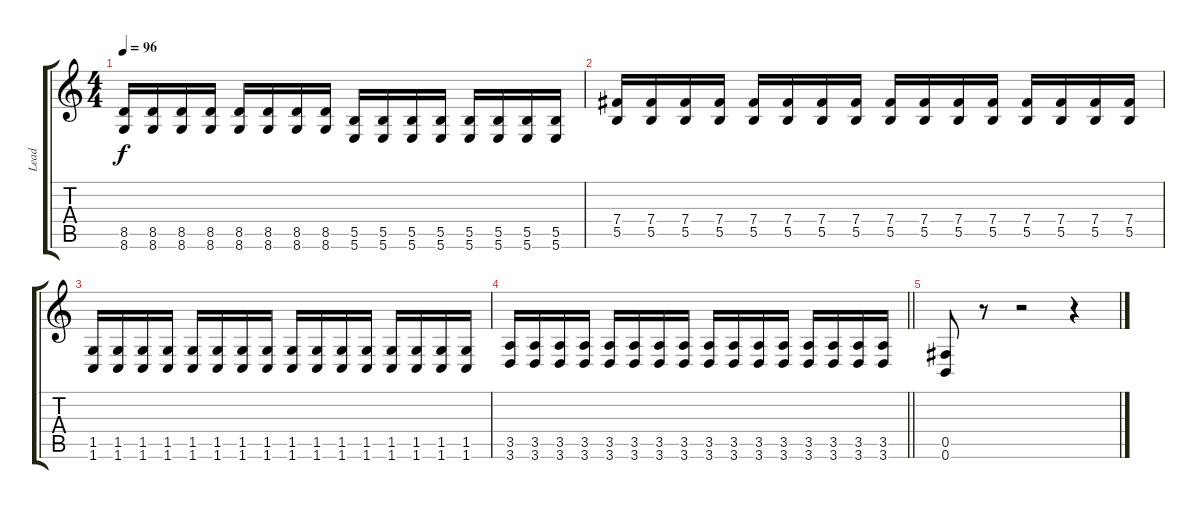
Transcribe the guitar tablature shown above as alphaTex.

\track ("Lead" "Lead") {instrument distortionguitar}
\staff {score tabs}
\tuning (Db4 Ab3 E3 B2 Gb2 B1) {hide}
\ts (4 4)
\tempo 96
\clef g2
\ks c
(8.5 8.6).16{dy f} (8.5 8.6).16 (8.5 8.6).16 (8.5 8.6).16 (8.5 8.6).16 (8.5 8.6).16 (8.5 8.6).16 (8.5 8.6).16 (5.5 5.6).16 (5.5 5.6).16 (5.5 5.6).16 (5.5 5.6).16 (5.5 5.6).16 (5.5 5.6).16 (5.5 5.6).16 (5.5 5.6).16 |
(7.4 5.5).16 (7.4 5.5).16 (7.4 5.5).16 (7.4 5.5).16 (7.4 5.5).16 (7.4 5.5).16 (7.4 5.5).16 (7.4 5.5).16 (7.4 5.5).16 (7.4 5.5).16 (7.4 5.5).16 (7.4 5.5).16 (7.4 5.5).16 (7.4 5.5).16 (7.4 5.5).16 (7.4 5.5).16 |
(1.5 1.6).16 (1.5 1.6).16 (1.5 1.6).16 (1.5 1.6).16 (1.5 1.6).16 (1.5 1.6).16 (1.5 1.6).16 (1.5 1.6).16 (1.5 1.6).16 (1.5 1.6).16 (1.5 1.6).16 (1.5 1.6).16 (1.5 1.6).16 (1.5 1.6).16 (1.5 1.6).16 (1.5 1.6).16 |
\barLineRight lightlight
(3.5 3.6).16 (3.5 3.6).16 (3.5 3.6).16 (3.5 3.6).16 (3.5 3.6).16 (3.5 3.6).16 (3.5 3.6).16 (3.5 3.6).16 (3.5 3.6).16 (3.5 3.6).16 (3.5 3.6).16 (3.5 3.6).16 (3.5 3.6).16 (3.5 3.6).16 (3.5 3.6).16 (3.5 3.6).16 |
(0.5 0.6).8 r.8 r.2 r.4
